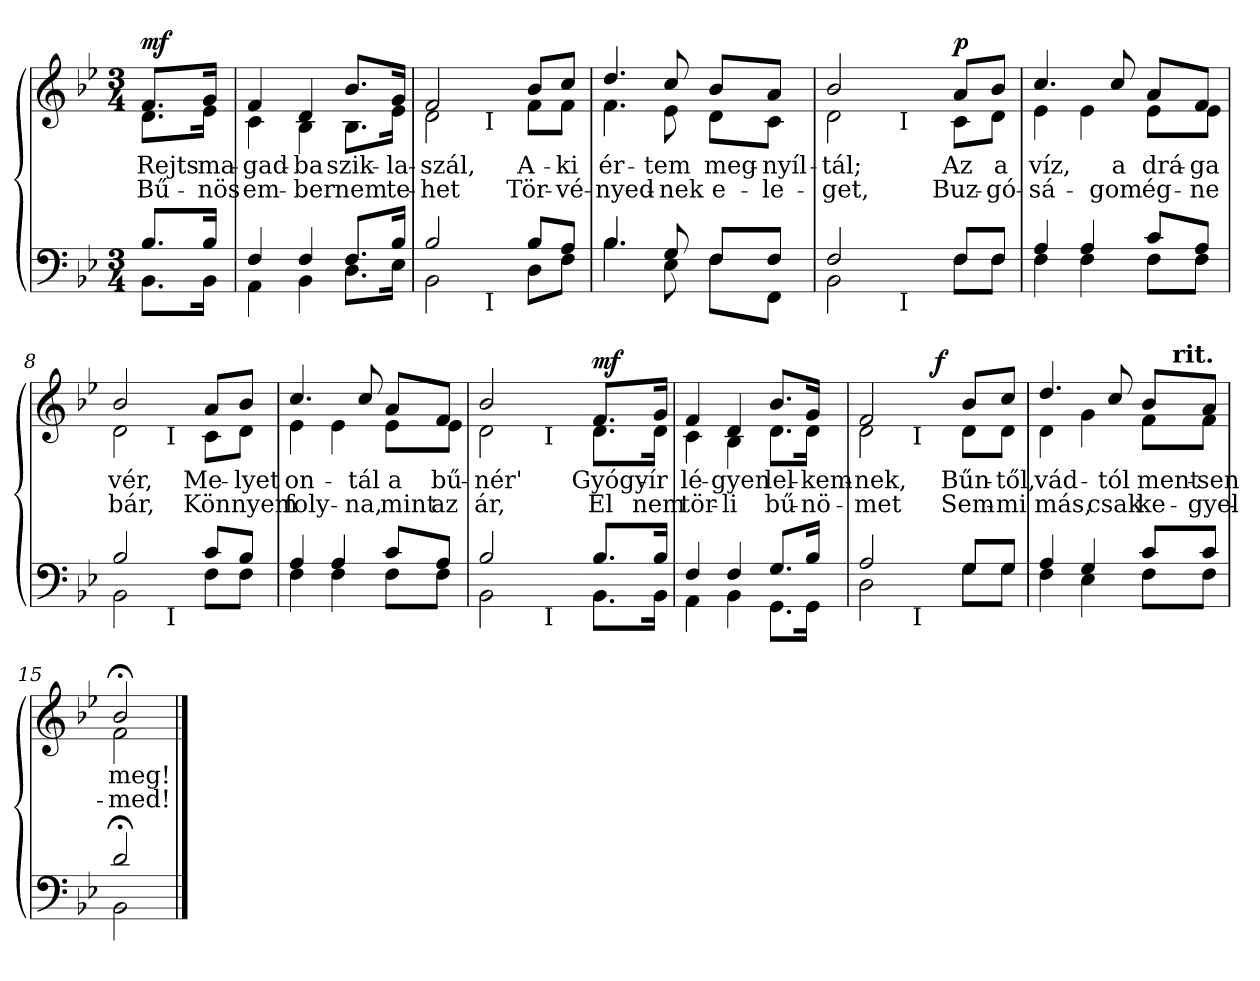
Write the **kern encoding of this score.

**kern	**kern	**text	**text	**dynam
*part2	*part1	*part1	*part1	*part1
*staff2	*staff1	*staff1	*staff1	*staff1
*clefF4	*clefG2	*	*	*
*k[b-e-]	*k[b-e-]	*	*	*
*B-:	*B-:	*	*	*
*M3/4	*M3/4	*	*	*
=1	=1	=1	=1	=1
*^	*	*	*	*
!	!	!LO:TX:a:B:t=Moderato	!	!	!
!	!	!	!LO:LY:b	!LO:LY:b	!LO:DY:b
*	*	*^	*	*	*
8.B-/L	8.BB-\L	8.f/L	8.d\L	Rejts	Bű-	mf
!	!	!	!	!LO:LY:b	!LO:LY:b	!
16B-/Jk	16BB-\Jk	16g/Jk	16e-\Jk	ma-	-nös	.
=2	=2	=2	=2	=2	=2	=2
!	!	!	!	!LO:LY:b	!LO:LY:b	!
4F/	4AA\	4f/	4c\	-gad-	em-	.
!	!	!	!	!LO:LY:b	!LO:LY:b	!
4F/	4BB-\	4d/	4B-\	-ba	-ber	.
!	!	!	!	!LO:LY:b	!LO:LY:b	!
8.F/L	8.D\L	8.b-/L	8.B-\L	szik-	nem	.
!	!	!	!	!LO:LY:b	!LO:LY:b	!
16B-/Jk	16E-\Jk	16g/Jk	16e-\Jk	-la-	te-	.
*	*	*v	*v	*	*	*
=3	=3	=3	=3	=3	=3
*	*	*^	*	*	*
!	!	!	!	!LO:LY:b	!LO:LY:b	!
*	*^	*	*^	*	*	*
2B-/	2BB-\	4ryy	2f/	2d\	4ryy	-szál,	-het	.
.	.	32ryy	.	.	32ryy	.	.	.
!	!	!	!	!	!LO:TX:b:t=I	!	!	!
!	!	!LO:TX:b:t=I	!	!	!	!	!	!
.	.	4...ryy	.	.	4...ryy	.	.	.
!	!	!	!	!	!	!LO:LY:b	!LO:LY:b	!
8B-/L	8D\L	.	8b-/L	8f\L	.	A-	Tör-	.
!	!	!	!	!	!	!LO:LY:b	!LO:LY:b	!
8A/J	8F\J	.	8cc/J	8f\J	.	-ki	-vé-	.
*	*v	*v	*	*	*	*	*	*
*	*	*v	*v	*v	*	*	*
=4	=4	=4	=4	=4	=4
*	*^	*^	*	*	*
*	*	*	*	*^	*	*	*
!	!	!	!	!	!	!LO:LY:b	!LO:LY:b	!
*	*v	*v	*	*	*	*	*	*
*	*	*	*v	*v	*	*	*
4.B-/	4.B-\	4.dd/	4.f\	ér-	-nyed-	.
!	!	!	!	!LO:LY:b	!LO:LY:b	!
8G/	8E-\	8cc/	8e-\	-tem	-nek	.
!	!	!	!	!LO:LY:b	!LO:LY:b	!
8F/L	8F\L	8b-/L	8d\L	meg-	e-	.
!	!	!	!	!LO:LY:b	!LO:LY:b	!
8F/J	8FF\J	8a/J	8c\J	-nyíl-	-le-	.
*	*	*v	*v	*	*	*
=5	=5	=5	=5	=5	=5
*	*	*^	*	*	*
!	!	!	!	!LO:LY:b	!LO:LY:b	!
*	*^	*	*^	*	*	*
2F/	2BB-\	4ryy	2b-/	2d\	4ryy	-tál;	-get,	.
.	.	16.ryy	.	.	16.ryy	.	.	.
!	!	!	!	!	!LO:TX:b:t=I	!	!	!
!	!	!LO:TX:b:t=I	!	!	!	!	!	!
.	.	8ryy	.	.	8ryy	.	.	.
.	.	32ryy	.	.	32ryy	.	.	.
*	*v	*v	*	*	*	*	*	*
*	*	*v	*v	*v	*	*	*
!!LO:LB:g=z
=6-	=6-	=6-	=6-	=6-	=6-
*	*^	*^	*	*	*
*	*	*	*	*^	*	*	*
!	!	!	!	!	!	!LO:LY:b	!LO:LY:b	!LO:DY:a
*	*v	*v	*	*	*	*	*	*
*	*	*	*v	*v	*	*	*
8F/L	8F\L	8a/L	8c\L	Az	Buz-	p
!	!	!	!	!LO:LY:b	!LO:LY:b	!
8F/J	8F\J	8b-/J	8d\J	a	-gó-	.
=7	=7	=7	=7	=7	=7	=7
!	!	!	!	!LO:LY:b	!LO:LY:b	!
4A/	4F\	4.cc/	4e-\	víz,	-sá-	.
4A/	4F\	.	4e-\	.	.	.
!	!	!	!	!LO:LY:b	!LO:LY:b	!
.	.	8cc/	.	a	-gom	.
!	!	!	!	!LO:LY:b	!LO:LY:b	!
8c/L	8F\L	8a/L	8e-\L	drá-	ég-	.
!	!	!	!	!LO:LY:b	!LO:LY:b	!
8A/J	8F\J	8f/J	8e-\J	-ga	-ne	.
*	*	*v	*v	*	*	*
=8	=8	=8	=8	=8	=8
*	*	*^	*	*	*
!	!	!	!	!LO:LY:b	!LO:LY:b	!
*	*^	*	*^	*	*	*
2B-/	2BB-\	4ryy	2b-/	2d\	4ryy	vér,	bár,	.
.	.	32ryy	.	.	32ryy	.	.	.
!	!	!	!	!	!LO:TX:b:t=I	!	!	!
!	!	!LO:TX:b:t=I	!	!	!	!	!	!
.	.	4...ryy	.	.	4...ryy	.	.	.
!	!	!	!	!	!	!LO:LY:b	!LO:LY:b	!
8c/L	8F\L	.	8a/L	8c\L	.	Me-	Könnyem	.
!	!	!	!	!	!	!LO:LY:b	!	!
8B-/J	8F\J	.	8b-/J	8d\J	.	-lyet	.	.
*	*v	*v	*	*	*	*	*	*
*	*	*v	*v	*v	*	*	*
=9	=9	=9	=9	=9	=9
*	*^	*^	*	*	*
*	*	*	*	*^	*	*	*
!	!	!	!	!	!	!LO:LY:b	!LO:LY:b	!
*	*v	*v	*	*	*	*	*	*
*	*	*	*v	*v	*	*	*
4A/	4F\	4.cc/	4e-\	on-	foly-	.
4A/	4F\	.	4e-\	.	.	.
!	!	!	!	!LO:LY:b	!LO:LY:b	!
.	.	8cc/	.	-tál	-na,	.
!	!	!	!	!LO:LY:b	!LO:LY:b	!
8c/L	8F\L	8a/L	8e-\L	a	mint	.
!	!	!	!	!LO:LY:b	!LO:LY:b	!
8A/J	8F\J	8f/J	8e-\J	bű-	az	.
*	*	*v	*v	*	*	*
=10	=10	=10	=10	=10	=10
*	*	*^	*	*	*
!	!	!	!	!LO:LY:b	!LO:LY:b	!
*	*^	*	*^	*	*	*
2B-/	2BB-\	4ryy	2b-/	2d\	4ryy	-nér'	ár,	.
.	.	16.ryy	.	.	16.ryy	.	.	.
!	!	!	!	!	!LO:TX:b:t=I	!	!	!
!	!	!LO:TX:b:t=I	!	!	!	!	!	!
.	.	8ryy	.	.	8ryy	.	.	.
.	.	32ryy	.	.	32ryy	.	.	.
*	*v	*v	*	*	*	*	*	*
*	*	*v	*v	*v	*	*	*
!!LO:LB:g=z
=11-	=11-	=11-	=11-	=11-	=11-
*	*^	*^	*	*	*
*	*	*	*	*^	*	*	*
!	!	!	!	!	!	!LO:LY:b	!LO:LY:b	!LO:DY:a
*	*v	*v	*	*	*	*	*	*
*	*	*	*v	*v	*	*	*
8.B-/L	8.BB-\L	8.f/L	8.d\L	Gyógy-	El	mf
!	!	!	!	!LO:LY:b	!LO:LY:b	!
16B-/Jk	16BB-\Jk	16g/Jk	16d\Jk	-ír	nem	.
=12	=12	=12	=12	=12	=12	=12
!	!	!	!	!LO:LY:b	!LO:LY:b	!
4F/	4AA\	4f/	4c\	lé-	tör-	.
!	!	!	!	!LO:LY:b	!LO:LY:b	!
4F/	4BB-\	4d/	4B-\	-gyen	-li	.
!	!	!	!	!LO:LY:b	!LO:LY:b	!
8.G/L	8.GG\L	8.b-/L	8.d\L	lel-	bű-	.
!	!	!	!	!LO:LY:b	!LO:LY:b	!
16B-/Jk	16GG\Jk	16g/Jk	16d\Jk	-kem-	-nö-	.
*	*	*v	*v	*	*	*
=13	=13	=13	=13	=13	=13
*	*	*^	*	*	*
!	!	!	!	!LO:LY:b	!LO:LY:b	!
*	*^	*^	*^	*	*	*
2A/	2D\	4ryy	2f/	2d\	4.ryy	4ryy	-nek,	-met	.
.	.	32ryy	.	.	.	32ryy	.	.	.
!	!	!	!	!	!	!LO:TX:b:t=I	!	!	!
!	!	!LO:TX:b:t=I	!	!	!	!	!	!	!
.	.	4...ryy	.	.	.	4...ryy	.	.	.
!	!	!	!	!	!	!	!	!	!LO:DY:a
.	.	.	.	.	4.ryy	.	.	.	f
!	!	!	!	!	!	!	!LO:LY:b	!LO:LY:b	!
8G/L	8G\L	.	8b-/L	8d\L	.	.	Bűn-	Sem-	.
!	!	!	!	!	!	!	!LO:LY:b	!LO:LY:b	!
8G/J	8G\J	.	8cc/J	8d\J	.	.	-től,	-mi	.
*	*v	*v	*	*	*	*	*	*	*
*	*	*v	*v	*v	*v	*	*	*
=14	=14	=14	=14	=14	=14
*	*^	*^	*	*	*
*	*	*	*	*^	*	*	*
*	*	*	*	*	*^	*	*	*
!	!	!	!	!	!	!	!LO:LY:b	!LO:LY:b	!
*	*v	*v	*	*	*	*	*	*	*
*	*	*	*	*v	*v	*	*	*
4A/	4F\	4.dd/	4d\	2ryy	vád-	más,	.
4G/	4E-\	.	4g\	.	.	.	.
!	!	!	!	!	!LO:LY:b	!LO:LY:b	!
.	.	8cc/	.	.	-tól	csak	.
!	!	!	!	!	!LO:LY:b	!LO:LY:b	!
8c/L	8F\L	8b-/L	8f\L	16ryy	ment-	ke-	.
!	!	!	!	!LO:TX:a:B:t=rit.	!	!	!
.	.	.	.	8.ryy	.	.	.
!	!	!	!	!	!LO:LY:b	!LO:LY:b	!
8c/J	8F\J	8a/J	8f\J	.	-sen	-gyel-	.
*	*	*v	*v	*v	*	*	*
=15	=15	=15	=15	=15	=15
*	*	*^	*	*	*
*	*	*	*^	*	*	*
!	!	!	!	!	!LO:LY:b	!LO:LY:b	!
*	*	*	*v	*v	*	*	*
2d;/	2BB-\	2b-;/	2f\	meg!	-med!	.
*v	*v	*	*	*	*	*
*	*v	*v	*	*	*
==	==	==	==	==
*-	*-	*-	*-	*-
